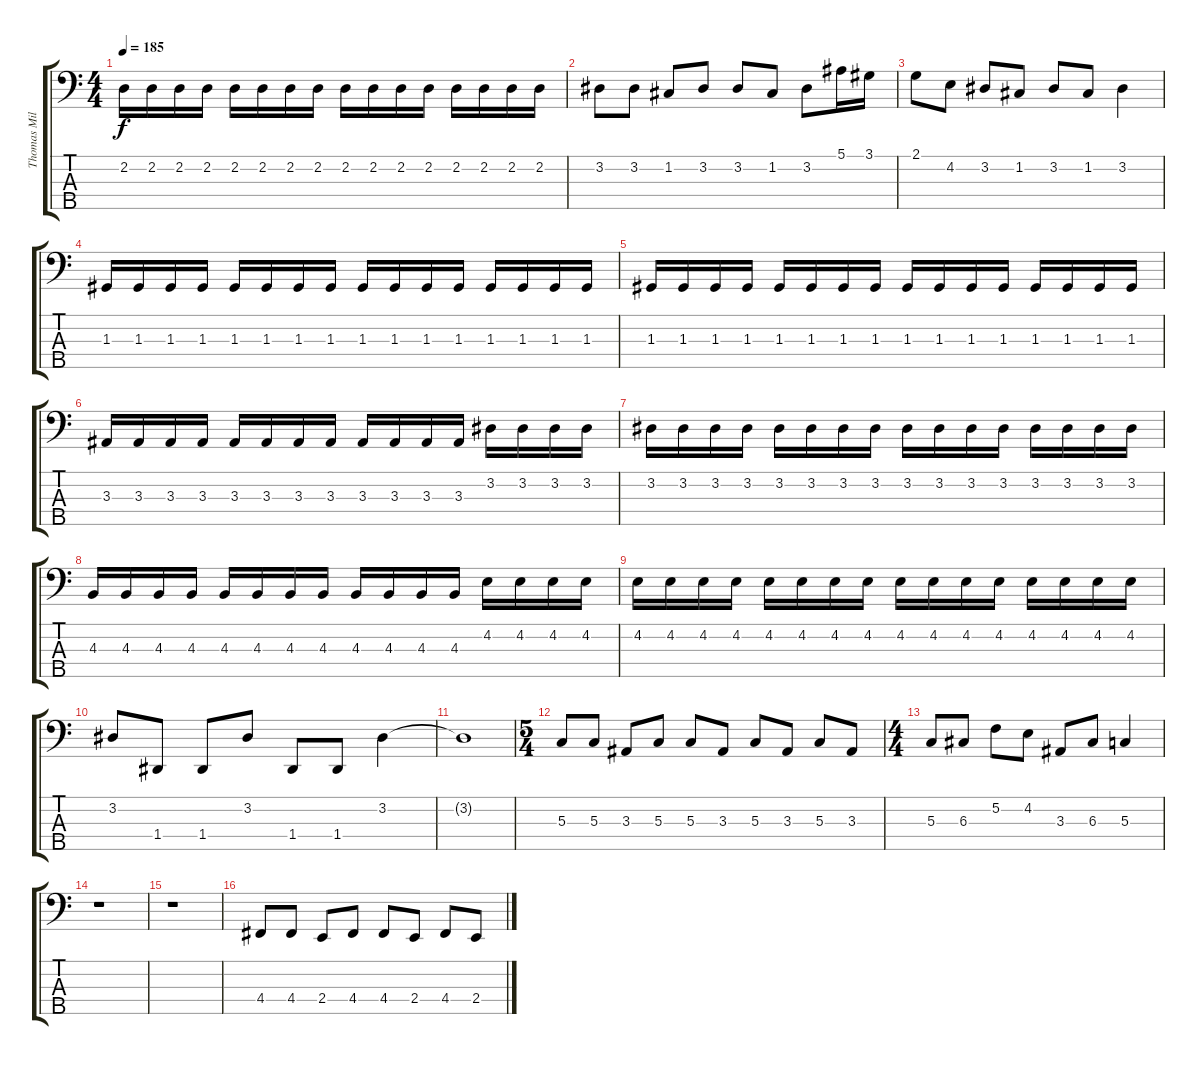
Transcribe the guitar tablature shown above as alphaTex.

\track ("Thomas Miller" "Thomas Mil") {instrument electricbassfinger}
\staff {score tabs}
\tuning (F2 C2 G1 D1 A0) {hide}
\ts (4 4)
\tempo 185
\clef f4
\ks c
2.2.16{dy f} 2.2.16 2.2.16 2.2.16 2.2.16 2.2.16 2.2.16 2.2.16 2.2.16 2.2.16 2.2.16 2.2.16 2.2.16 2.2.16 2.2.16 2.2.16 |
3.2.8 3.2.8 1.2.8 3.2.8 3.2.8 1.2.8 3.2.8 5.1.16 3.1.16 |
2.1.8 4.2.8 3.2.8 1.2.8 3.2.8 1.2.8 3.2.4 |
1.3.16 1.3.16 1.3.16 1.3.16 1.3.16 1.3.16 1.3.16 1.3.16 1.3.16 1.3.16 1.3.16 1.3.16 1.3.16 1.3.16 1.3.16 1.3.16 |
1.3.16 1.3.16 1.3.16 1.3.16 1.3.16 1.3.16 1.3.16 1.3.16 1.3.16 1.3.16 1.3.16 1.3.16 1.3.16 1.3.16 1.3.16 1.3.16 |
3.3.16 3.3.16 3.3.16 3.3.16 3.3.16 3.3.16 3.3.16 3.3.16 3.3.16 3.3.16 3.3.16 3.3.16 3.2.16 3.2.16 3.2.16 3.2.16 |
3.2.16 3.2.16 3.2.16 3.2.16 3.2.16 3.2.16 3.2.16 3.2.16 3.2.16 3.2.16 3.2.16 3.2.16 3.2.16 3.2.16 3.2.16 3.2.16 |
4.3.16 4.3.16 4.3.16 4.3.16 4.3.16 4.3.16 4.3.16 4.3.16 4.3.16 4.3.16 4.3.16 4.3.16 4.2.16 4.2.16 4.2.16 4.2.16 |
4.2.16 4.2.16 4.2.16 4.2.16 4.2.16 4.2.16 4.2.16 4.2.16 4.2.16 4.2.16 4.2.16 4.2.16 4.2.16 4.2.16 4.2.16 4.2.16 |
3.2.8 1.4.8 1.4.8 3.2.8 1.4.8 1.4.8 3.2.4 |
3.2{t}.1 |
\ts (5 4)
5.3.8 5.3.8 3.3.8 5.3.8 5.3.8 3.3.8 5.3.8 3.3.8 5.3.8 3.3.8 |
\ts (4 4)
5.3.8 6.3.8 5.2.8 4.2.8 3.3.8 6.3.8 5.3.4 |
r.1 |
r.1 |
4.4.8 4.4.8 2.4.8 4.4.8 4.4.8 2.4.8 4.4.8 2.4.8
